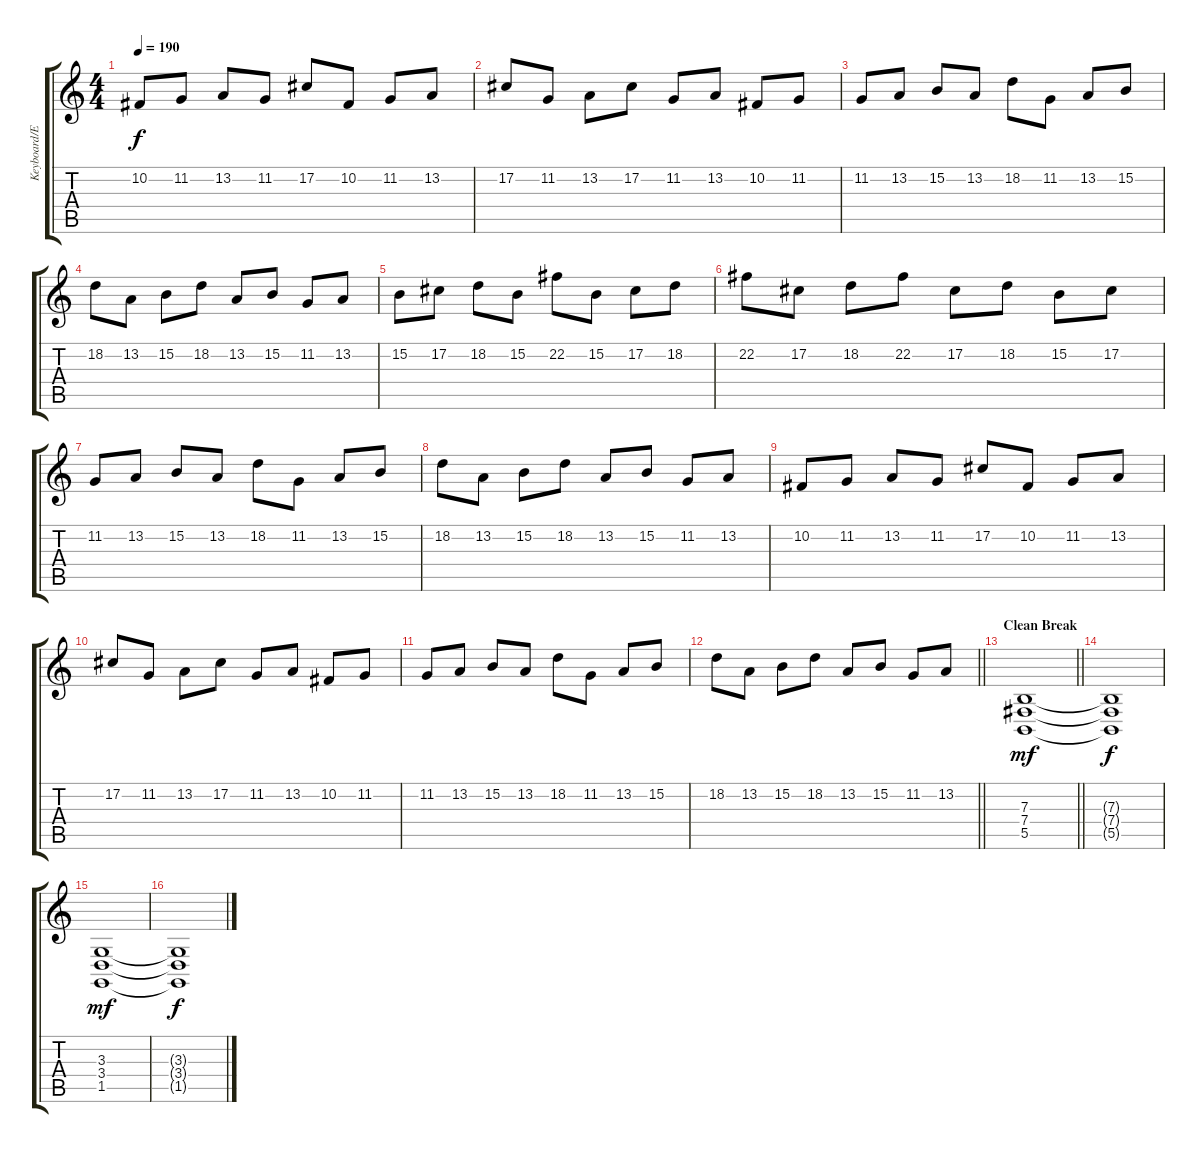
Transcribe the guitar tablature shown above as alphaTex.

\track ("Keyboard/Effects" "Keyboard/E") {instrument lead2sawtooth}
\staff {score tabs}
\tuning (Db4 Ab3 E3 B2 Gb2 B1) {hide}
\ts (4 4)
\tempo 190
\clef g2
\ks c
10.2.8{dy f} 11.2.8 13.2.8 11.2.8 17.2.8 10.2.8 11.2.8 13.2.8 |
17.2.8 11.2.8 13.2.8 17.2.8 11.2.8 13.2.8 10.2.8 11.2.8 |
11.2.8 13.2.8 15.2.8 13.2.8 18.2.8 11.2.8 13.2.8 15.2.8 |
18.2.8 13.2.8 15.2.8 18.2.8 13.2.8 15.2.8 11.2.8 13.2.8 |
15.2.8 17.2.8 18.2.8 15.2.8 22.2.8 15.2.8 17.2.8 18.2.8 |
22.2.8 17.2.8 18.2.8 22.2.8 17.2.8 18.2.8 15.2.8 17.2.8 |
11.2.8 13.2.8 15.2.8 13.2.8 18.2.8 11.2.8 13.2.8 15.2.8 |
18.2.8 13.2.8 15.2.8 18.2.8 13.2.8 15.2.8 11.2.8 13.2.8 |
10.2.8 11.2.8 13.2.8 11.2.8 17.2.8 10.2.8 11.2.8 13.2.8 |
17.2.8 11.2.8 13.2.8 17.2.8 11.2.8 13.2.8 10.2.8 11.2.8 |
11.2.8 13.2.8 15.2.8 13.2.8 18.2.8 11.2.8 13.2.8 15.2.8 |
\barLineRight lightlight
18.2.8 13.2.8 15.2.8 18.2.8 13.2.8 15.2.8 11.2.8 13.2.8 |
\section ("" "Clean Break")
\barLineRight lightlight
(7.3 7.4 5.5).1{dy mf volume 9} |
(7.3{t} 7.4{t} 5.5{t}).1{dy f} |
(3.3 3.4 1.5).1{dy mf} |
(3.3{t} 3.4{t} 1.5{t}).1{dy f}
